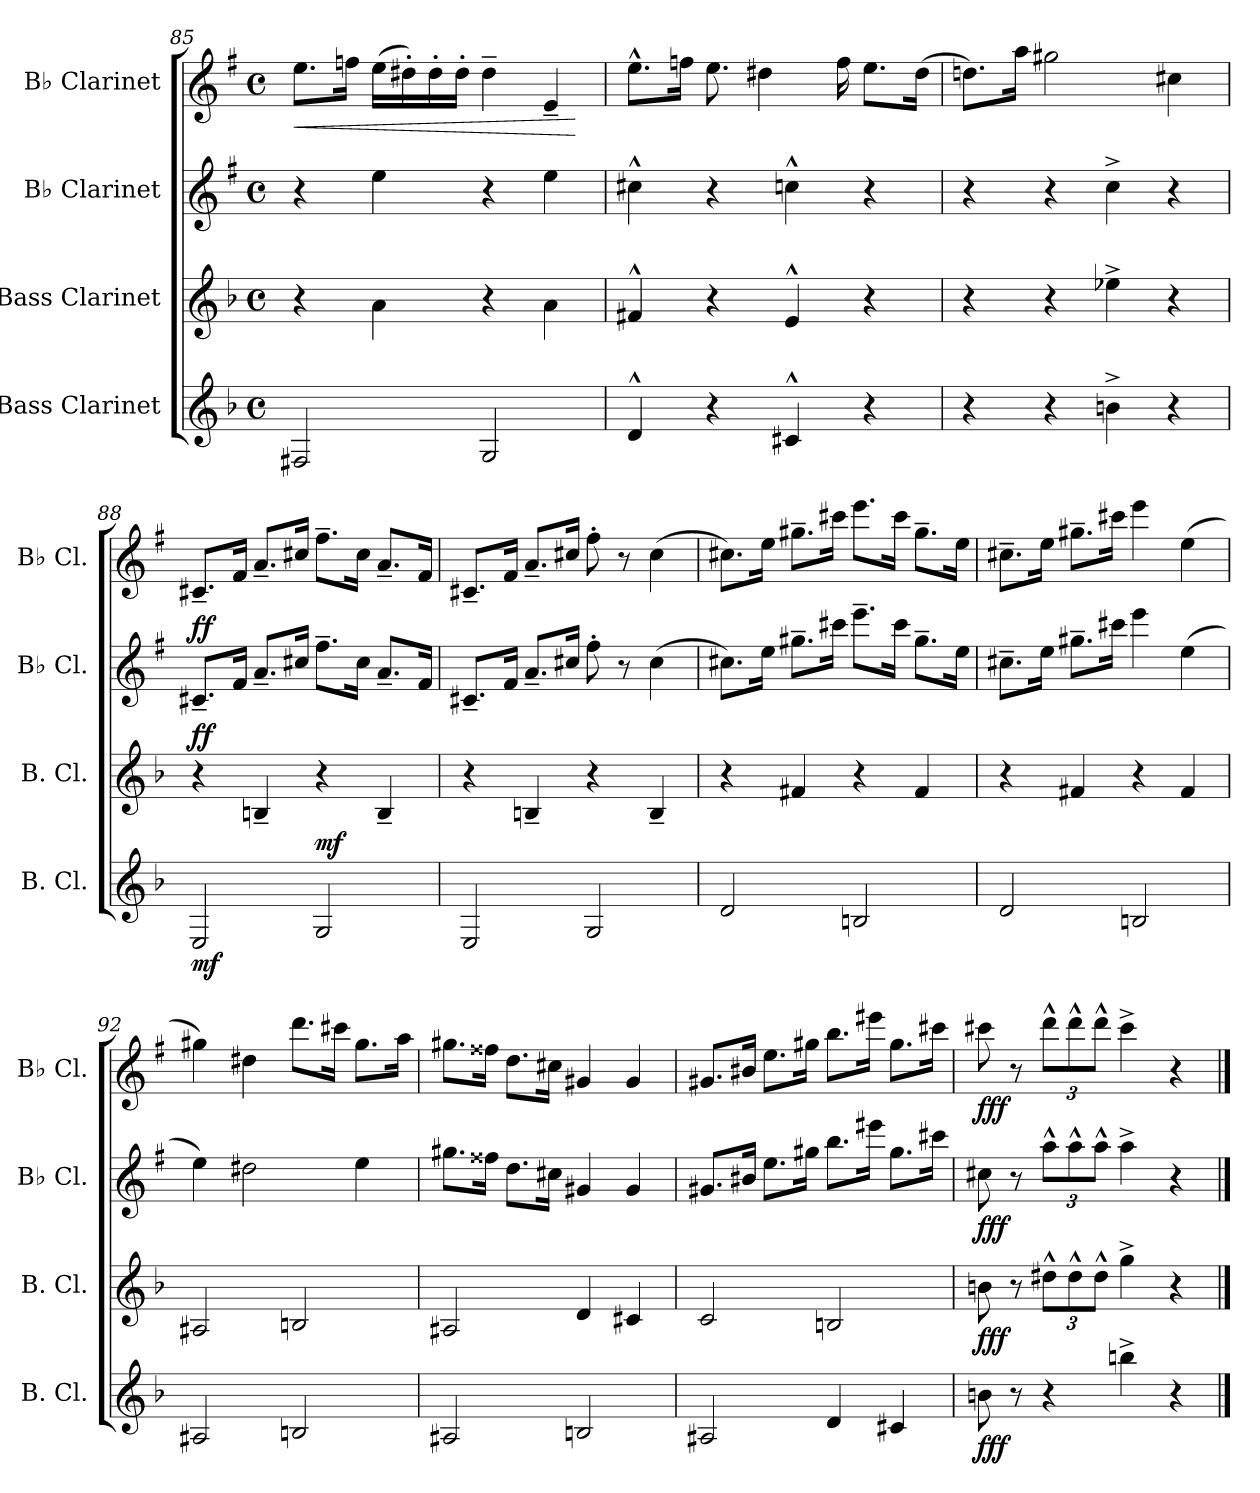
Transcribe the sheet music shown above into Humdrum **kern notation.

**kern	**dynam	**kern	**dynam	**kern	**dynam	**kern	**dynam
*part4	*part4	*part3	*part3	*part2	*part2	*part1	*part1
*staff4	*staff4	*staff3	*staff3	*staff2	*staff2	*staff1	*staff1
*I"Bass Clarinet	*	*I"Bass Clarinet	*	*I"B♭ Clarinet	*	*I"B♭ Clarinet	*
*I'B. Cl.	*	*I'B. Cl.	*	*I'B♭ Cl.	*	*I'B♭ Cl.	*
*clefG2	*	*clefG2	*	*clefG2	*	*clefG2	*
*ITrd8c14	*	*ITrd8c14	*	*ITrd1c2	*	*ITrd1c2	*
*k[b-]	*	*k[b-]	*	*k[b-]	*	*k[b-]	*
*M4/4	*	*M4/4	*	*M4/4	*	*M4/4	*
*met(c)	*	*met(c)	*	*met(c)	*	*met(c)	*
=85	=85	=85	=85	=85	=85	=85	=85
!	!	!	!	!	!	!	!LO:HP:b
2FF#X/	.	4r	.	4r	.	8.dd\L	<
.	.	.	.	.	.	16ee-X\Jk	.
.	.	4A\	.	4dd\	.	(16dd\LL	.
.	.	.	.	.	.	16cc#X'\)	.
.	.	.	.	.	.	16cc#'\	.
.	.	.	.	.	.	16cc#'\JJ	.
2GG/	.	4r	.	4r	.	4cc#~\	.
.	.	4A\	.	4dd\	.	4d~/	.
.	.	.	.	.	.	.	[
=86	=86	=86	=86	=86	=86	=86	=86
4D^^/	.	4F#X^^/	.	4bn^^\	.	8.dd^^\L	.
.	.	.	.	.	.	16ee-X\Jk	.
4r	.	4r	.	4r	.	8.dd\	.
.	.	.	.	.	.	4cc#X\	.
4C#X^^/	.	4E^^/	.	4b-X^^\	.	.	.
.	.	.	.	.	.	16ee-\	.
4r	.	4r	.	4r	.	8.dd\L	.
.	.	.	.	.	.	(16cc#\Jk	.
=87	=87	=87	=87	=87	=87	=87	=87
4r	.	4r	.	4r	.	8.ccn\L)	.
.	.	.	.	.	.	16gg\Jk	.
4r	.	4r	.	4r	.	2ff#X\	.
4Bn^\	.	4e-X^\	.	4b-^\	.	.	.
4r	.	4r	.	4r	.	4bn\	.
!!LO:PB:g=z
=88	=88	=88	=88	=88	=88	=88	=88
!	!LO:DY:b	!	!LO:DY:a	!	!LO:DY:a	!	!
2EE/	mf	4r	ff	8.Bn~/L	ff	8.Bn~/L	.
.	.	.	.	16e/Jk	.	16e/Jk	.
.	.	4BBn~/	.	8.g~/L	.	8.g~/L	.
.	.	.	.	16bn/Jk	.	16bn/Jk	.
!	!LO:DY:a	!	!	!	!	!	!
2GG/	mf	4r	.	8.ee~\L	.	8.ee~\L	.
.	.	.	.	16b\Jk	.	16b\Jk	.
.	.	4BB~/	.	8.g~/L	.	8.g~/L	.
.	.	.	.	16e/Jk	.	16e/Jk	.
=89	=89	=89	=89	=89	=89	=89	=89
2EE/	.	4r	.	8.Bn~/L	.	8.Bn~/L	.
.	.	.	.	16e/Jk	.	16e/Jk	.
.	.	4BBn~/	.	8.g~/L	.	8.g~/L	.
.	.	.	.	16bn/Jk	.	16bn/Jk	.
2GG/	.	4r	.	8ee'\	.	8ee'\	.
.	.	.	.	8r	.	8r	.
.	.	4BB~/	.	(4b\	.	(4b\	.
=90	=90	=90	=90	=90	=90	=90	=90
2D/	.	4r	.	8.bn\L)	.	8.bn\L)	.
.	.	.	.	16dd\Jk	.	16dd\Jk	.
.	.	4F#X/	.	8.ff#X~\L	.	8.ff#X~\L	.
.	.	.	.	16bbn\Jk	.	16bbn\Jk	.
2BBn/	.	4r	.	8.ddd~\L	.	8.ddd\L	.
.	.	.	.	16bb\Jk	.	16bb\Jk	.
.	.	4F#/	.	8.ff#~\L	.	8.ff#~\L	.
.	.	.	.	16dd\Jk	.	16dd\Jk	.
=91	=91	=91	=91	=91	=91	=91	=91
2D/	.	4r	.	8.bn~\L	.	8.bn~\L	.
.	.	.	.	16dd\Jk	.	16dd\Jk	.
.	.	4F#X/	.	8.ff#X~\L	.	8.ff#X~\L	.
.	.	.	.	16bbn\Jk	.	16bbn\Jk	.
2BBn/	.	4r	.	4ddd\	.	4ddd\	.
.	.	4F#/	.	(4dd\	.	(4dd\	.
!!LO:LB:g=z
=92	=92	=92	=92	=92	=92	=92	=92
2AA#X/	.	2AA#X/	.	4dd\)	.	4ff#X\)	.
.	.	.	.	2cc#X\	.	4cc#X\	.
2BBn/	.	2BBn/	.	.	.	8.ccc\L	.
.	.	.	.	.	.	16bbn\Jk	.
.	.	.	.	4dd\	.	8.ff#\L	.
.	.	.	.	.	.	16gg\Jk	.
=93	=93	=93	=93	=93	=93	=93	=93
2AA#X/	.	2AA#X/	.	8.ff#X\L	.	8.ff#X\L	.
.	.	.	.	16ee#X\Jk	.	16ee#X\Jk	.
.	.	.	.	8.cc\L	.	8.cc\L	.
.	.	.	.	16bn\Jk	.	16bn\Jk	.
2BBn/	.	4D/	.	4f#X/	.	4f#X/	.
.	.	4C#X/	.	4f#/	.	4f#/	.
=94	=94	=94	=94	=94	=94	=94	=94
2AA#X/	.	2C/	.	8.f#X/L	.	8.f#X/L	.
.	.	.	.	16a#X/Jk	.	16a#X/Jk	.
.	.	.	.	8.dd\L	.	8.dd\L	.
.	.	.	.	16ff#X\Jk	.	16ff#X\Jk	.
4D/	.	2BBn/	.	8.aa\L	.	8.aa\L	.
.	.	.	.	16ddd#X\Jk	.	16ddd#X\Jk	.
4C#X/	.	.	.	8.ff#\L	.	8.ff#\L	.
.	.	.	.	16bbn\Jk	.	16bbn\Jk	.
!!LO:LB:g=z
=95	=95	=95	=95	=95	=95	=95	=95
!	!LO:DY:b	!	!LO:DY:b	!	!LO:DY:b	!	!LO:DY:b
8Bn\	fff	8Bn\	fff	8bn\	fff	8bbn\	fff
8r	.	8r	.	8r	.	8r	.
*	*	*Xbrackettup	*	*Xbrackettup	*	*Xbrackettup	*
4r	.	12d#X^^\L	.	12gg^^\L	.	12ccc^^\L	.
.	.	12d#^^\	.	12gg^^\	.	12ccc^^\	.
.	.	12d#^^\J	.	12gg^^\J	.	12ccc^^\J	.
4bn^\	.	4g^\	.	4gg^\	.	4bb^\	.
4r	.	4r	.	4r	.	4r	.
==	==	==	==	==	==	==	==
*-	*-	*-	*-	*-	*-	*-	*-
